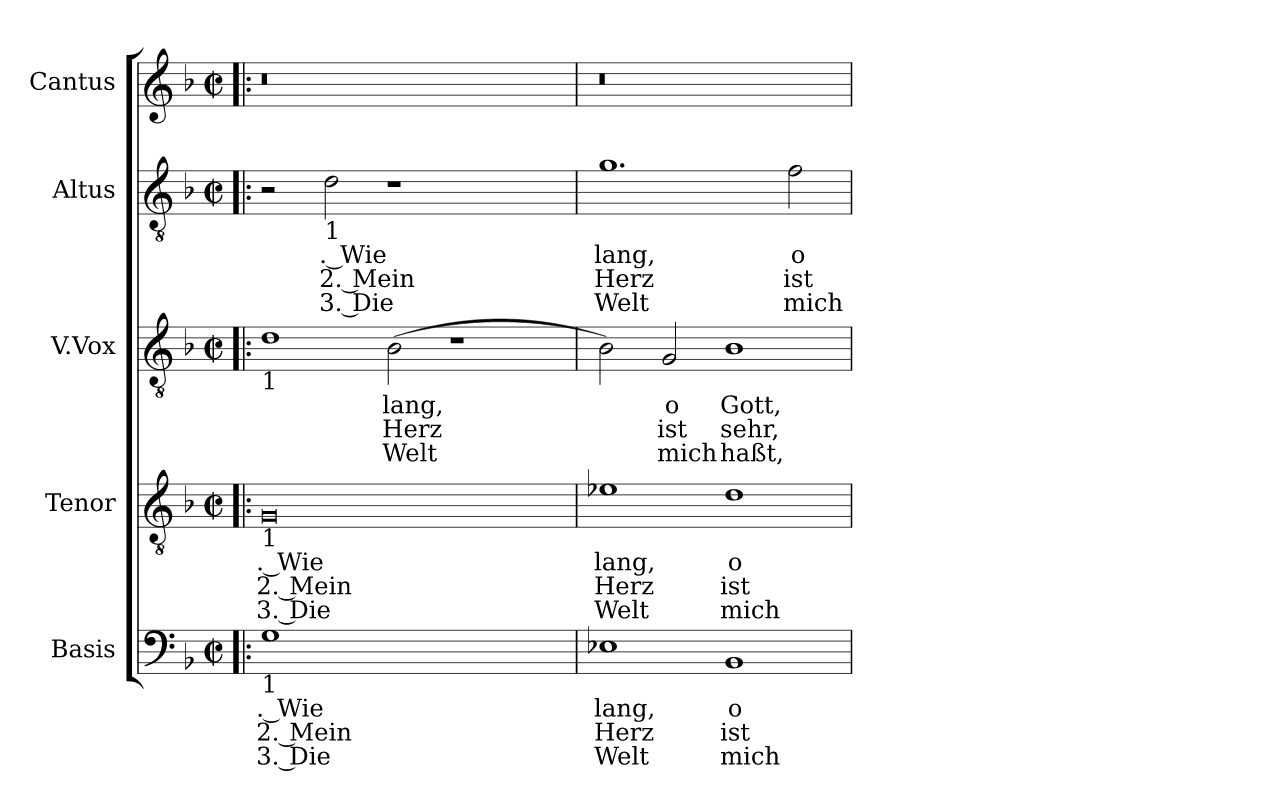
**kern	**text	**text	**text	**kern	**text	**text	**text	**kern	**text	**text	**text	**kern	**text	**text	**text	**kern
*part5	*part5	*part5	*part5	*part4	*part4	*part4	*part4	*part3	*part3	*part3	*part3	*part2	*part2	*part2	*part2	*part1
*staff5	*staff5	*staff5	*staff5	*staff4	*staff4	*staff4	*staff4	*staff3	*staff3	*staff3	*staff3	*staff2	*staff2	*staff2	*staff2	*staff1
*I"Basis	*	*	*	*I"Tenor	*	*	*	*I"V.Vox	*	*	*	*I"Altus	*	*	*	*I"Cantus
*I'B	*	*	*	*I'T	*	*	*	*	*	*	*	*I'A	*	*	*	*I'C
!!LO:PB:g=z
*stria5	*	*	*	*stria5	*	*	*	*stria5	*	*	*	*stria5	*	*	*	*stria5
*clefF4	*	*	*	*clefGv2	*	*	*	*clefGv2	*	*	*	*clefGv2	*	*	*	*clefG2
*k[b-]	*	*	*	*k[b-]	*	*	*	*k[b-]	*	*	*	*k[b-]	*	*	*	*k[b-]
*F:	*	*	*	*F:	*	*	*	*F:	*	*	*	*F:	*	*	*	*F:
*M2/2	*	*	*	*M2/2	*	*	*	*M2/2	*	*	*	*M2/2	*	*	*	*M2/2
*met(c|)	*	*	*	*met(c|)	*	*	*	*met(c|)	*	*	*	*met(c|)	*	*	*	*met(c|)
=1!|:	=1!|:	=1!|:	=1!|:	=1!|:	=1!|:	=1!|:	=1!|:	=1!|:	=1!|:	=1!|:	=1!|:	=1!|:	=1!|:	=1!|:	=1!|:	=1!|:
!	!	!	!	!	!	!	!	!LO:TX:b:t=1	!	!	!	!	!	!	!	!
!	!	!	!	!LO:TX:b:t=1	!	!	!	!	!	!	!	!	!	!	!	!
!LO:TX:b:t=1	!	!	!	!	!	!	!	!	!	!	!	!	!	!	!	!
!	!LO:LY:b:cj	!LO:LY:b:cj	!LO:LY:b:cj	!	!LO:LY:b:cj	!LO:LY:b:cj	!LO:LY:b:cj	!	!	!	!	!	!	!	!	!
1G	. Wie	2. Mein	3. Die	0G	. Wie	2. Mein	3. Die	1d	.	.	.	2r	.	.	.	0r
!	!	!	!	!	!	!	!	!	!	!	!	!LO:TX:b:t=1	!	!	!	!
!	!	!	!	!	!	!	!	!	!	!	!	!	!LO:LY:b:cj	!LO:LY:b:cj	!LO:LY:b:cj	!
.	.	.	.	.	.	.	.	.	.	.	.	2d\	. Wie	2. Mein	3. Die	.
!	!	!	!	!	!	!	!	!	!LO:LY:b:cj	!LO:LY:b:cj	!LO:LY:b:cj	!	!	!	!	!
1.ryy	.	.	.	.	.	.	.	(>2B-\	lang,	Herz	Welt	1r	.	.	.	.
.	.	.	.	.	.	.	.	1r	.	.	.	.	.	.	.	.
.	.	.	.	2ryy	.	.	.	.	.	.	.	2ryy	.	.	.	2ryy
=2	=2	=2	=2	=2	=2	=2	=2	=2	=2	=2	=2	=2	=2	=2	=2	=2
!	!LO:LY:b:cj	!LO:LY:b:cj	!LO:LY:b:cj	!	!LO:LY:b:cj	!LO:LY:b:cj	!LO:LY:b:cj	!	!LO:LY:b:cj	!LO:LY:b:cj	!LO:LY:b:cj	!	!LO:LY:b:cj	!LO:LY:b:cj	!LO:LY:b:cj	!
1E-X	lang,	Herz	Welt	1e-X	lang,	Herz	Welt	2B-\)	.	.	.	1.g	lang,	Herz	Welt	0r
!	!	!	!	!	!	!	!	!	!LO:LY:b:cj	!LO:LY:b:cj	!LO:LY:b:cj	!	!	!	!	!
.	.	.	.	.	.	.	.	2G/	o	ist	mich	.	.	.	.	.
!	!LO:LY:b:cj	!LO:LY:b:cj	!LO:LY:b:cj	!	!LO:LY:b:cj	!LO:LY:b:cj	!LO:LY:b:cj	!	!LO:LY:b:cj	!LO:LY:b:cj	!LO:LY:b:cj	!	!	!	!	!
1BB-	o	ist	mich	1d	o	ist	mich	1B-	Gott,	sehr,	haßt,	.	.	.	.	.
!	!	!	!	!	!	!	!	!	!	!	!	!	!LO:LY:b:cj	!LO:LY:b:cj	!LO:LY:b:cj	!
.	.	.	.	.	.	.	.	.	.	.	.	2f\	o	ist	mich	.
=	=	=	=	=	=	=	=	=	=	=	=	=	=	=	=	=
*-	*-	*-	*-	*-	*-	*-	*-	*-	*-	*-	*-	*-	*-	*-	*-	*-
